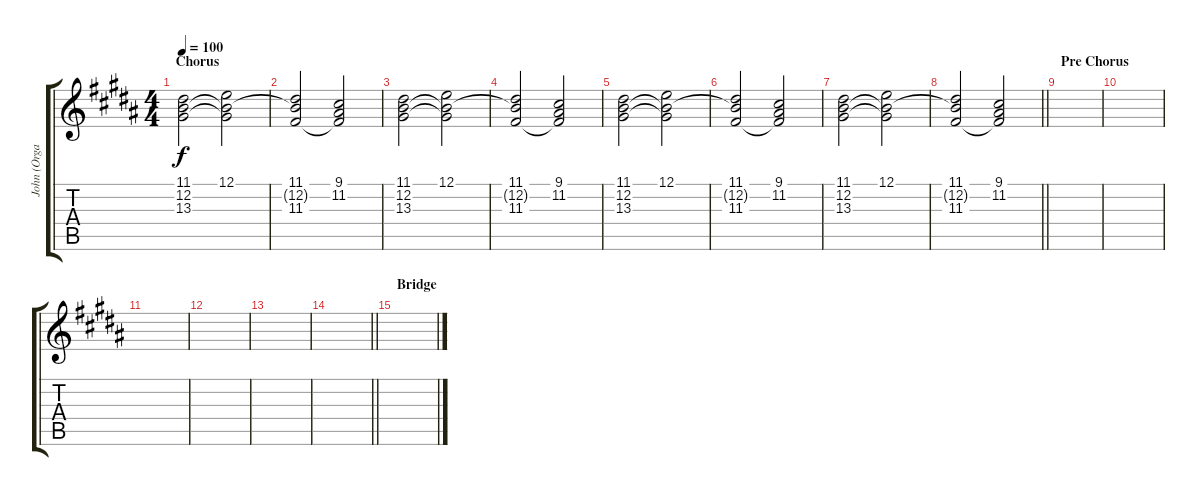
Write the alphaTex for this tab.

\track ("John (Organ)" "John (Orga") {instrument reedorgan}
\staff {score tabs}
\tuning (E4 B3 G3 D3 A2 E2) {hide}
\ts (4 4)
\section ("" "Chorus")
\tempo 100
\clef g2
\ks b
(11.1 12.2 13.3).2{dy f} (12.1 12.2{t} 13.3{t}).2 |
(11.1 12.2{t} 11.3).2 (9.1 11.2 11.3{t}).2 |
(11.1 12.2 13.3).2 (12.1 12.2{t} 13.3{t}).2 |
(11.1 12.2{t} 11.3).2 (9.1 11.2 11.3{t}).2 |
(11.1 12.2 13.3).2 (12.1 12.2{t} 13.3{t}).2 |
(11.1 12.2{t} 11.3).2 (9.1 11.2 11.3{t}).2 |
(11.1 12.2 13.3).2 (12.1 12.2{t} 13.3{t}).2 |
\barLineRight lightlight
(11.1 12.2{t} 11.3).2 (9.1 11.2 11.3{t}).2 |
\section ("" "Pre Chorus")
|
|
|
|
|
\barLineRight lightlight
|
\section ("" "Bridge")
